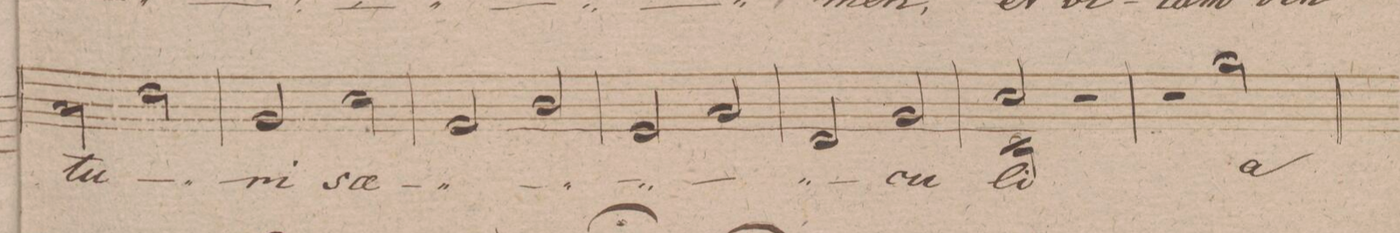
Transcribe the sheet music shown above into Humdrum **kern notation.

**kern	**text	**dynam
*I"Baſso.	*	*
*clefF4	*	*
*k[f#]	*	*
*met(c|)	*	*
*M2/2	*	*
2C\	-tu-	.
2F#\	.	.
=305	=305	=305
2BB/	-ri	.
2E\	sae-	.
=306	=306	=306
2AA/	.	.
2D/	.	.
=307	=307	=307
2GG/	.	.
2C/	.	.
=308	=308	=308
2FF#/	.	.
2BB/	-cu-	.
=309	=309	=309
*^	*	*
2E/	2EE\	-li	.
2r	2ryy	.	.
*v	*v	*	*
=310	=310	=310
2r	.	.
2B\	a-	.
=311	=311	=311
*-	*-	*-
